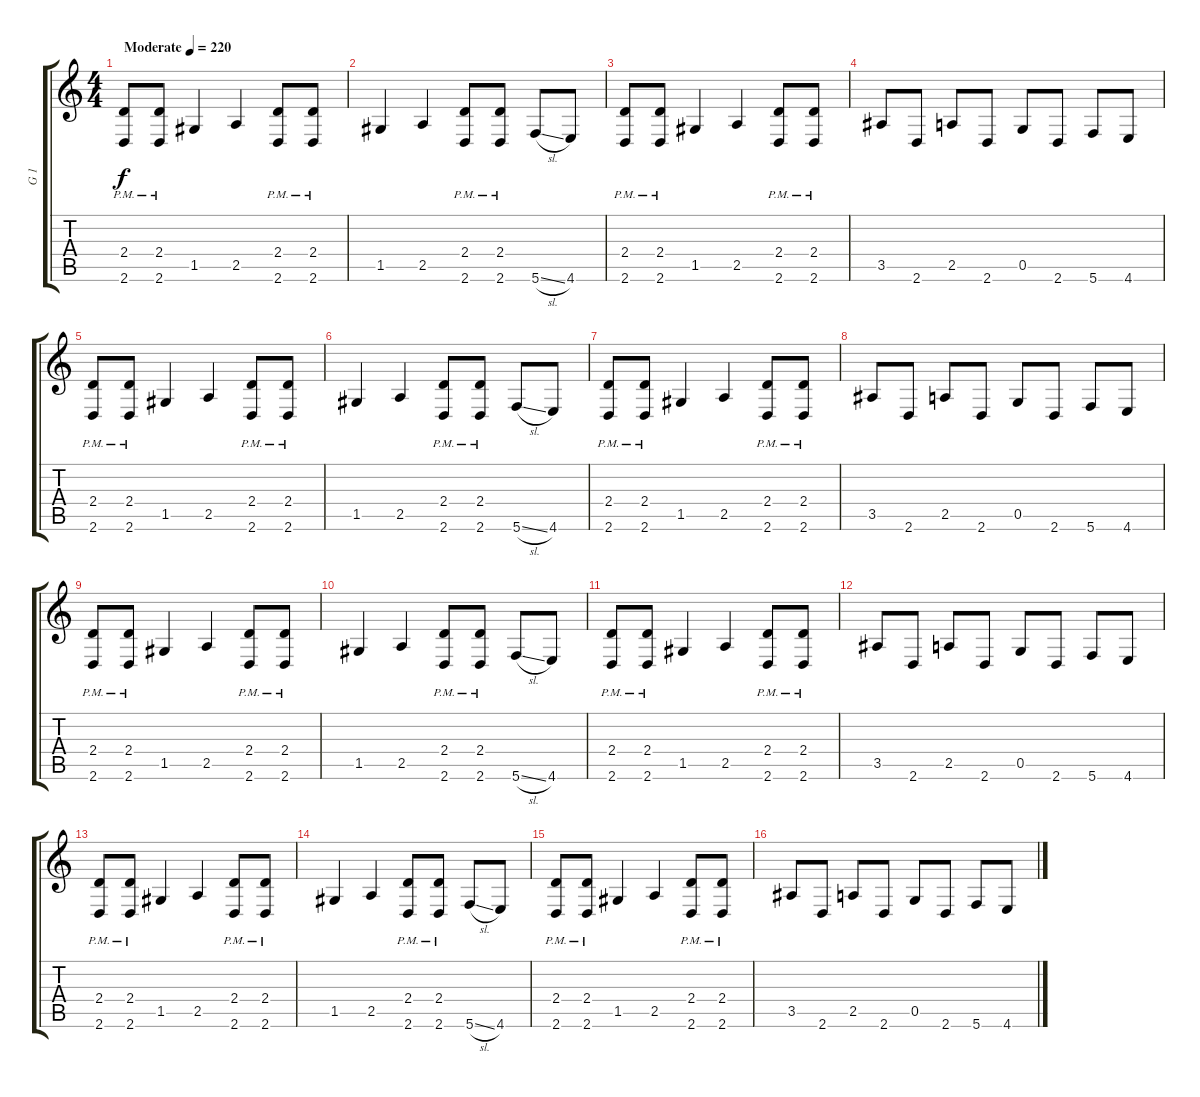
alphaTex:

\track ("G 1" "G 1") {instrument distortionguitar}
\staff {score tabs}
\tuning (D4 C4 G3 C3 G2 C2) {hide}
\ts (4 4)
\tempo (220 "Moderate")
\clef g2
\ks c
(2.4{pm} 2.6{pm}).8{dy f instrument distortionguitar} (2.4{pm} 2.6{pm}).8 1.5.4 2.5.4 (2.4{pm} 2.6{pm}).8 (2.4{pm} 2.6{pm}).8 |
1.5.4 2.5.4 (2.4{pm} 2.6{pm}).8 (2.4{pm} 2.6{pm}).8 5.6{sl}.8 4.6.8 |
(2.4{pm} 2.6{pm}).8 (2.4{pm} 2.6{pm}).8 1.5.4 2.5.4 (2.4{pm} 2.6{pm}).8 (2.4{pm} 2.6{pm}).8 |
3.5.8 2.6.8 2.5.8 2.6.8 0.5.8 2.6.8 5.6.8 4.6.8 |
(2.4{pm} 2.6{pm}).8 (2.4{pm} 2.6{pm}).8 1.5.4 2.5.4 (2.4{pm} 2.6{pm}).8 (2.4{pm} 2.6{pm}).8 |
1.5.4 2.5.4 (2.4{pm} 2.6{pm}).8 (2.4{pm} 2.6{pm}).8 5.6{sl}.8 4.6.8 |
(2.4{pm} 2.6{pm}).8 (2.4{pm} 2.6{pm}).8 1.5.4 2.5.4 (2.4{pm} 2.6{pm}).8 (2.4{pm} 2.6{pm}).8 |
3.5.8 2.6.8 2.5.8 2.6.8 0.5.8 2.6.8 5.6.8 4.6.8 |
(2.4{pm} 2.6{pm}).8 (2.4{pm} 2.6{pm}).8 1.5.4 2.5.4 (2.4{pm} 2.6{pm}).8 (2.4{pm} 2.6{pm}).8 |
1.5.4 2.5.4 (2.4{pm} 2.6{pm}).8 (2.4{pm} 2.6{pm}).8 5.6{sl}.8 4.6.8 |
(2.4{pm} 2.6{pm}).8 (2.4{pm} 2.6{pm}).8 1.5.4 2.5.4 (2.4{pm} 2.6{pm}).8 (2.4{pm} 2.6{pm}).8 |
3.5.8 2.6.8 2.5.8 2.6.8 0.5.8 2.6.8 5.6.8 4.6.8 |
(2.4{pm} 2.6{pm}).8 (2.4{pm} 2.6{pm}).8 1.5.4 2.5.4 (2.4{pm} 2.6{pm}).8 (2.4{pm} 2.6{pm}).8 |
1.5.4 2.5.4 (2.4{pm} 2.6{pm}).8 (2.4{pm} 2.6{pm}).8 5.6{sl}.8 4.6.8 |
(2.4{pm} 2.6{pm}).8 (2.4{pm} 2.6{pm}).8 1.5.4 2.5.4 (2.4{pm} 2.6{pm}).8 (2.4{pm} 2.6{pm}).8 |
3.5.8 2.6.8 2.5.8 2.6.8 0.5.8 2.6.8 5.6.8 4.6.8
